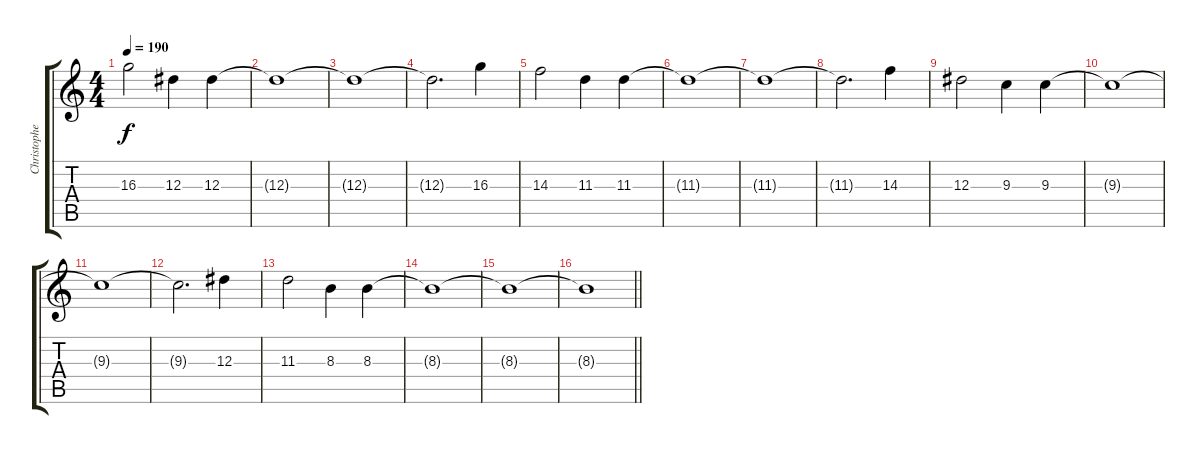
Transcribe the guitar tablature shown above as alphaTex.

\track ("Christopher Ammot" "Christophe") {instrument distortionguitar}
\staff {score tabs}
\tuning (C4 G3 Eb3 Bb2 F2 C2) {hide}
\ts (4 4)
\tempo 190
\clef g2
\ks c
16.3.2{dy f} 12.3.4 12.3.4 |
12.3{t}.1 |
12.3{t}.1 |
12.3{t}.2{d} 16.3.4 |
14.3.2 11.3.4 11.3.4 |
11.3{t}.1 |
11.3{t}.1 |
11.3{t}.2{d} 14.3.4 |
12.3.2 9.3.4 9.3.4 |
9.3{t}.1 |
9.3{t}.1 |
9.3{t}.2{d} 12.3.4 |
11.3.2 8.3.4 8.3.4 |
8.3{t}.1 |
8.3{t}.1 |
\barLineRight lightlight
8.3{t}.1
